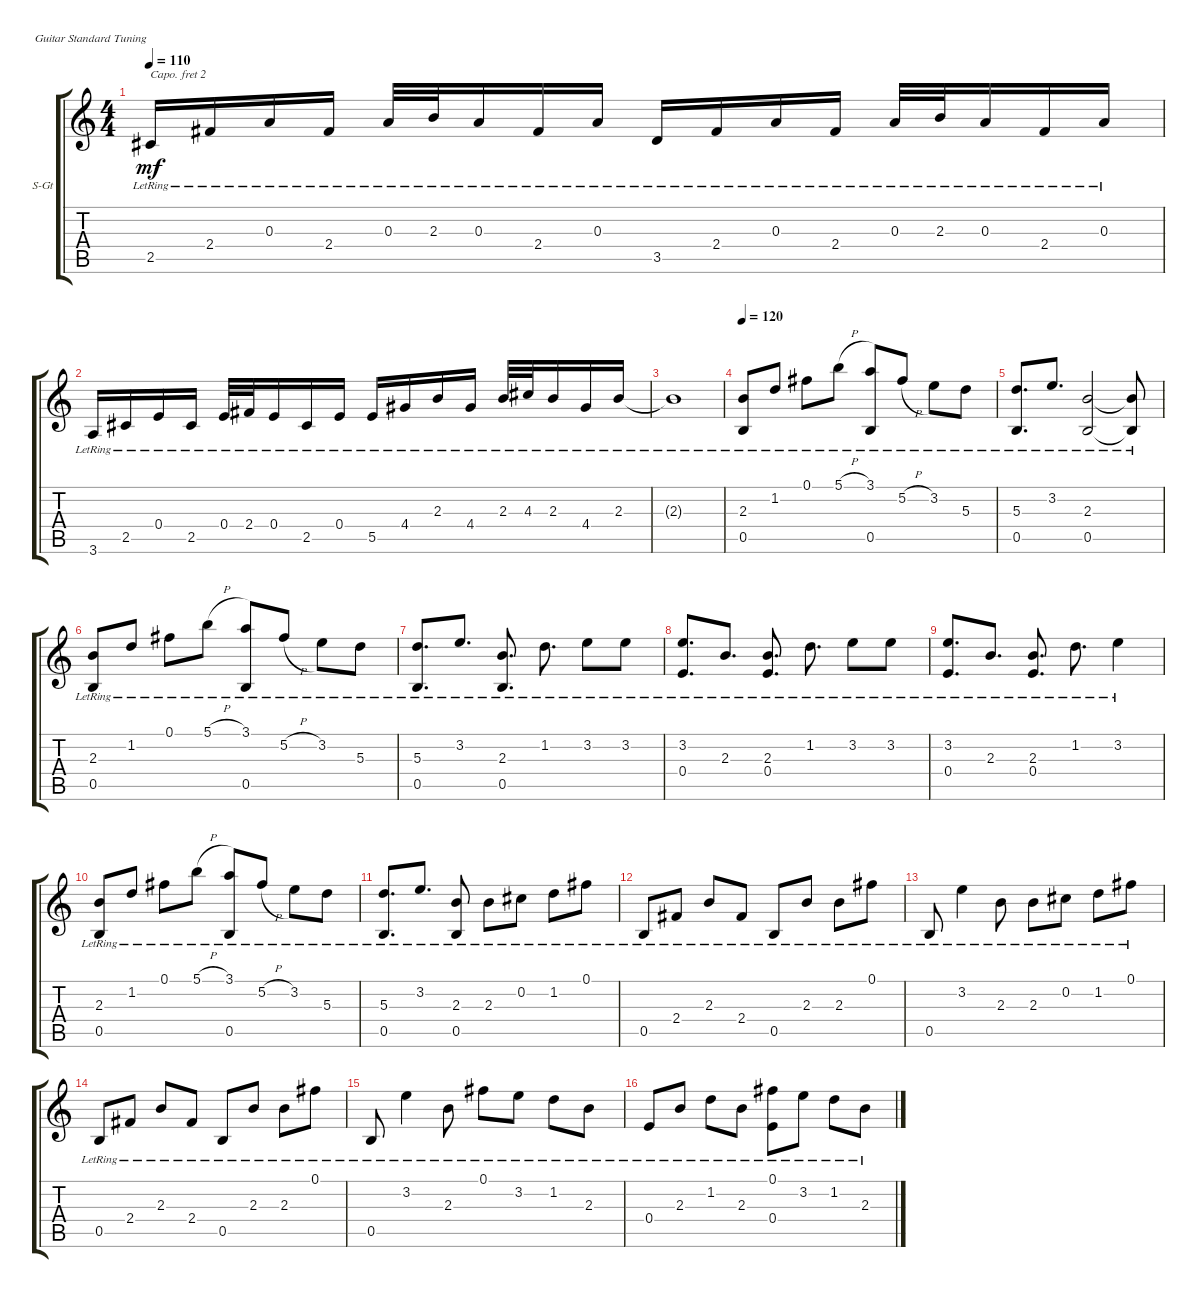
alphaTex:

\defaultSystemsLayout 4
\bracketExtendMode groupsimilarinstruments
\firstSystemTrackNameOrientation horizontal
\otherSystemsTrackNameOrientation horizontal
\track ("Steel Guitar" "S-Gt") {instrument acousticguitarsteel}
\staff {score tabs}
\capo 2
\tuning (E4 B3 G3 D3 A2 E2)
\ts (4 4)
\tempo 110
\clef g2
\ks c
2.5{lr}.16{dy mf} 2.4{lr}.16 0.3{lr}.16 2.4{lr}.16 0.3{lr}.32 2.3{lr}.32 0.3{lr}.16 2.4{lr}.16 0.3{lr}.16 3.5{lr}.16 2.4{lr}.16 0.3{lr}.16 2.4{lr}.16 0.3{lr}.32 2.3{lr}.32 0.3{lr}.16 2.4{lr}.16 0.3{lr}.16 |
3.6{lr}.16 2.5{lr}.16 0.4{lr}.16 2.5{lr}.16 0.4{lr}.32 2.4{lr}.32 0.4{lr}.16 2.5{lr}.16 0.4{lr}.16 5.5{lr}.16 4.4{lr}.16 2.3{lr}.16 4.4{lr}.16 2.3{lr}.32 4.3{lr}.32 2.3{lr}.16 4.4{lr}.16 2.3{lr}.16 |
2.3{lr t}.1 |
\tempo 120
(0.5{lr} 2.3{lr}).8 1.2{lr}.8 0.1{lr}.8 5.1{h lr}.8 (3.1{lr} 0.5{lr}).8 5.2{h lr}.8 3.2{lr}.8 5.3{lr}.8 |
(0.5{lr} 5.3{lr}).8{d} 3.2{lr}.8{d} (0.5{lr} 2.3{lr}).2 (0.5{lr t} 2.3{lr t}).8 |
(0.5{lr} 2.3{lr}).8 1.2{lr}.8 0.1{lr}.8 5.1{h lr}.8 (3.1{lr} 0.5{lr}).8 5.2{h lr}.8 3.2{lr}.8 5.3{lr}.8 |
(0.5{lr} 5.3{lr}).8{d} 3.2{lr}.8{d} (0.5{lr} 2.3{lr}).8{d} 1.2{lr}.8{d} 3.2{lr}.8 3.2{lr}.8 |
(3.2{lr} 0.4{lr}).8{d} 2.3{lr}.8{d} (2.3{lr} 0.4{lr}).8{d} 1.2{lr}.8{d} 3.2{lr}.8 3.2{lr}.8 |
(3.2{lr} 0.4{lr}).8{d} 2.3{lr}.8{d} (2.3{lr} 0.4{lr}).8{d} 1.2{lr}.8{d} 3.2{lr}.4 |
(0.5{lr} 2.3{lr}).8 1.2{lr}.8 0.1{lr}.8 5.1{h lr}.8 (3.1{lr} 0.5{lr}).8 5.2{h lr}.8 3.2{lr}.8 5.3{lr}.8 |
(0.5{lr} 5.3{lr}).8{d} 3.2{lr}.8{d} (0.5{lr} 2.3{lr}).8 2.3{lr}.8 0.2{lr}.8 1.2{lr}.8 0.1{lr}.8 |
0.5{lr}.8 2.4{lr}.8 2.3{lr}.8 2.4{lr}.8 0.5{lr}.8 2.3{lr}.8 2.3{lr}.8 0.1{lr}.8 |
0.5{lr}.8 3.2{lr}.4 2.3{lr}.8 2.3{lr}.8 0.2{lr}.8 1.2{lr}.8 0.1{lr}.8 |
0.5{lr}.8 2.4{lr}.8 2.3{lr}.8 2.4{lr}.8 0.5{lr}.8 2.3{lr}.8 2.3{lr}.8 0.1{lr}.8 |
0.5{lr}.8 3.2{lr}.4 2.3{lr}.8 0.1{lr}.8 3.2{lr}.8 1.2{lr}.8 2.3{lr}.8 |
0.4{lr}.8 2.3{lr}.8 1.2{lr}.8 2.3{lr}.8 (0.4{lr} 0.1{lr}).8 3.2{lr}.8 1.2{lr}.8 2.3{lr}.8
